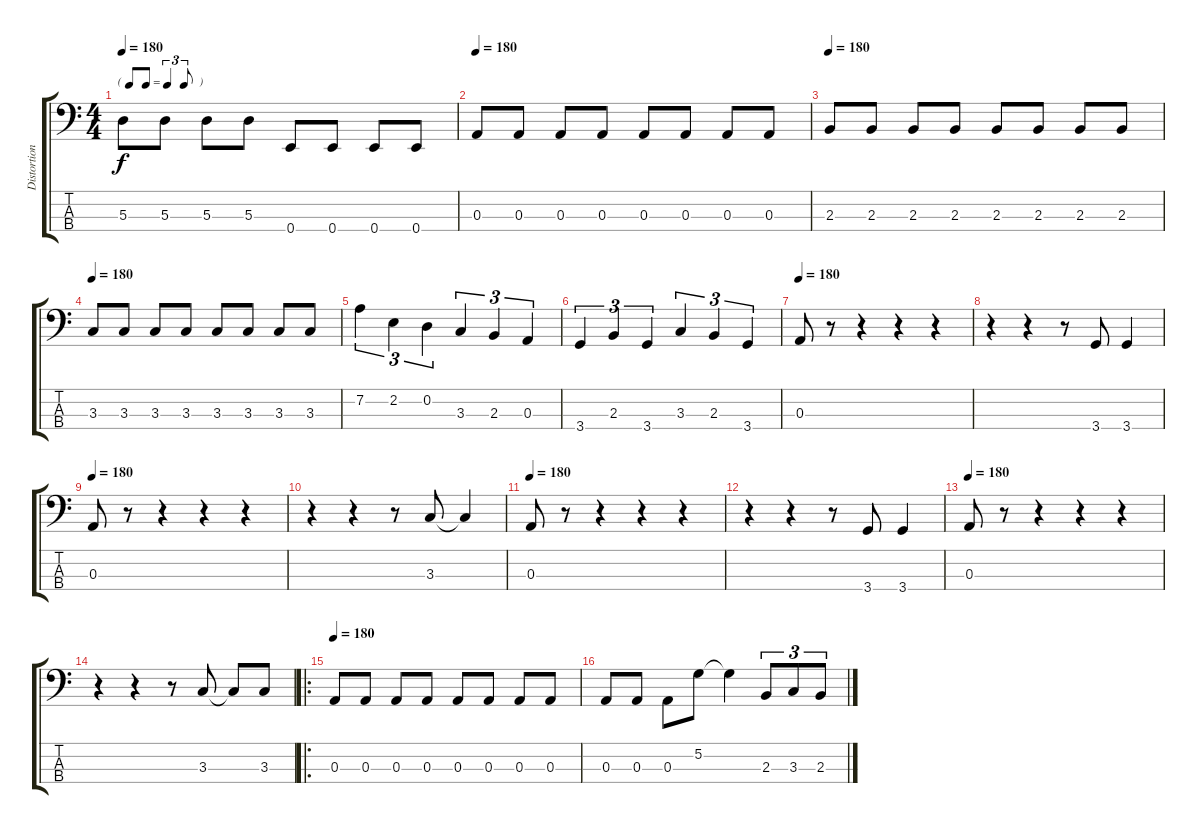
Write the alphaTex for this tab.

\track ("Distortion Guitar 3" "Distortion") {instrument electricbassfinger}
\staff {score tabs}
\tuning (G2 D2 A1 E1) {hide}
\ts (4 4)
\tf triplet8th
\tempo 180
\clef f4
\ks c
5.3.8{dy f} 5.3.8 5.3.8 5.3.8 0.4.8 0.4.8 0.4.8 0.4.8 |
\tempo 180
0.3.8 0.3.8 0.3.8 0.3.8 0.3.8 0.3.8 0.3.8 0.3.8 |
\tempo 180
2.3.8 2.3.8 2.3.8 2.3.8 2.3.8 2.3.8 2.3.8 2.3.8 |
\tempo 180
3.3.8 3.3.8 3.3.8 3.3.8 3.3.8 3.3.8 3.3.8 3.3.8 |
7.2.4{tu (3 2)} 2.2.4{tu (3 2)} 0.2.4{tu (3 2)} 3.3.4{tu (3 2)} 2.3.4{tu (3 2)} 0.3.4{tu (3 2)} |
3.4.4{tu (3 2)} 2.3.4{tu (3 2)} 3.4.4{tu (3 2)} 3.3.4{tu (3 2)} 2.3.4{tu (3 2)} 3.4.4{tu (3 2)} |
\tempo 180
0.3.8 r.8 r.4 r.4 r.4 |
r.4 r.4 r.8 3.4.8 3.4.4 |
\tempo 180
0.3.8 r.8 r.4 r.4 r.4 |
r.4 r.4 r.8 3.3.8 3.3{t}.4 |
\tempo 180
0.3.8 r.8 r.4 r.4 r.4 |
r.4 r.4 r.8 3.4.8 3.4.4 |
\tempo 180
0.3.8 r.8 r.4 r.4 r.4 |
r.4 r.4 r.8 3.3.8 3.3{t}.8 3.3.8 |
\ro
\tempo 180
0.3.8 0.3.8 0.3.8 0.3.8 0.3.8 0.3.8 0.3.8 0.3.8 |
0.3.8 0.3.8 0.3.8 5.2.8 5.2{t}.4 2.3.8{tu (3 2)} 3.3.8{tu (3 2)} 2.3.8{tu (3 2)}
